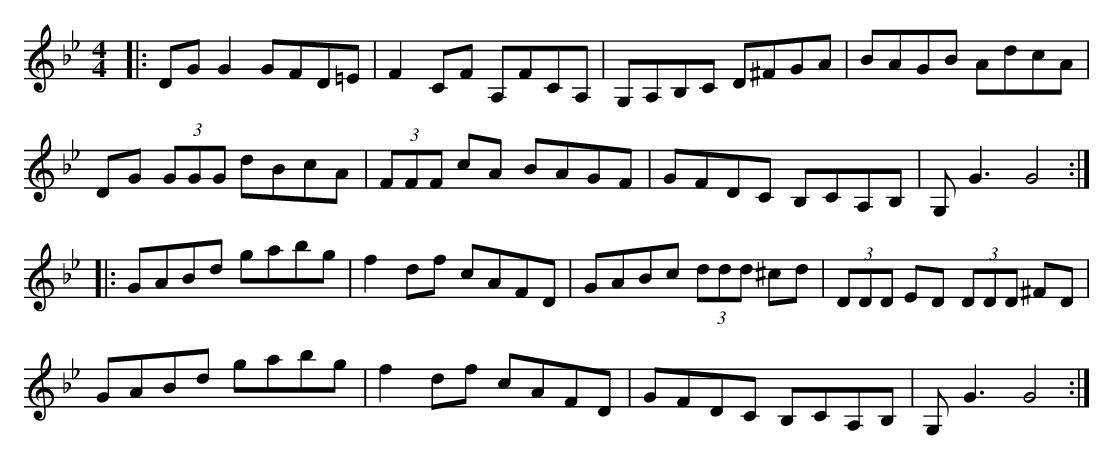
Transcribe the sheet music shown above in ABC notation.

X:1
M:4/4
K:Gmin
|:DG G2 GFD=E|F2 CF A,FCA,|G,A,B,C D^FGA|BAGB AdcA|
DG (3GGG dBcA|(3FFF cA BAGF|GFDC B,CA,B,|G,G3G4:|
|:GABd gabg|f2 df cAFD|GABc (3ddd ^cd|(3DDD ED (3DDD ^FD|
GABd gabg|f2 df cAFD|GFDC B,CA,B,|G,G3G4:|
